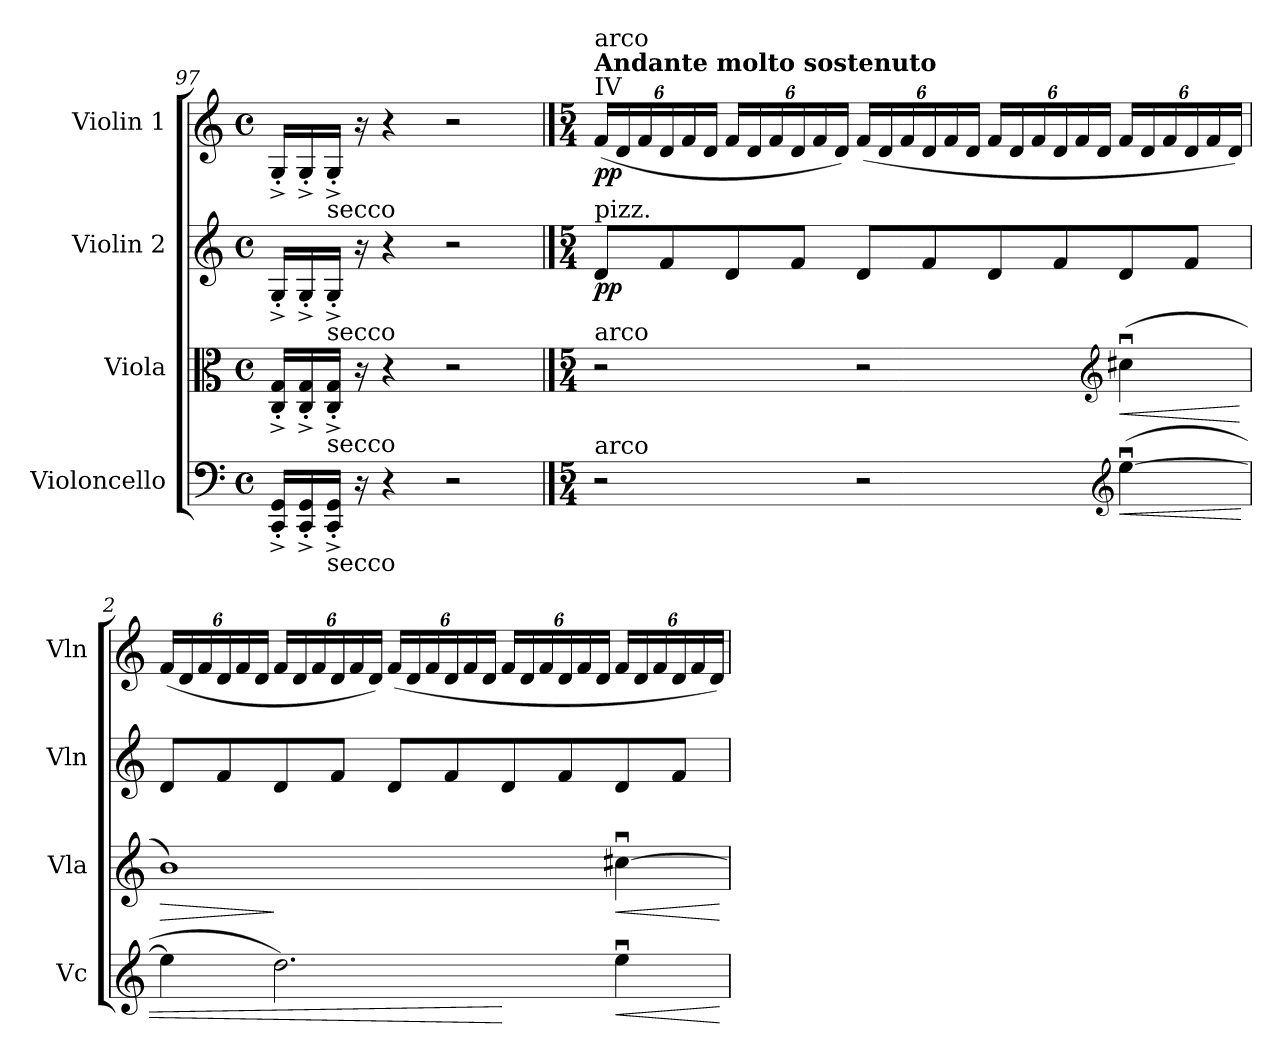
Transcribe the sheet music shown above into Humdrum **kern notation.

**kern	**dynam	**kern	**dynam	**kern	**dynam	**kern	**dynam
*part4	*part4	*part3	*part3	*part2	*part2	*part1	*part1
*staff4	*staff4	*staff3	*staff3	*staff2	*staff2	*staff1	*staff1
*I"Violoncello	*	*I"Viola	*	*I"Violin 2	*	*I"Violin 1	*
*I'Vc	*	*I'Vla	*	*I'Vln	*	*I'Vln	*
*clefF4	*	*clefC3	*	*clefG2	*	*clefG2	*
*k[]	*	*k[]	*	*k[]	*	*k[]	*
*M4/4	*	*M4/4	*	*M4/4	*	*M4/4	*
*met(c)	*	*met(c)	*	*met(c)	*	*met(c)	*
=97	=97	=97	=97	=97	=97	=97	=97
16CC/'^ 16GG/'^LL	.	16C/'^ 16G/'^LL	.	16G'^/LL	.	16G'^/LL	.
16CC/'^ 16GG/'^	.	16C/'^ 16G/'^	.	16G'^/	.	16G'^/	.
!	!	!	!	!	!	!LO:TX:b:t=secco	!
!	!	!	!	!LO:TX:b:t=secco	!	!	!
!	!	!LO:TX:b:t=secco	!	!	!	!	!
!LO:TX:b:t=secco	!	!	!	!	!	!	!
16CC/'^ 16GG/'^JJ	.	16C/'^ 16G/'^JJ	.	16G'^/JJ	.	16G'^/JJ	.
16r	.	16r	.	16r	.	16r	.
4r	.	4r	.	4r	.	4r	.
2r	.	2r	.	2r	.	2r	.
!!LO:PB:g=z
==1	==1	==1	==1	==1	==1	==1	==1
*M5/4	*	*M5/4	*	*M5/4	*	*M5/4	*
*	*	*	*	*	*	*MM60	*
!	!	!	!	!	!	!LO:TX:a:t=IV	!
!	!	!	!	!	!	!LO:TX:a:B:t=Andante molto sostenuto	!
!	!	!	!	!	!	!LO:TX:a:t=arco	!
!	!	!	!	!LO:TX:a:t=pizz.	!	!	!
!	!	!LO:TX:a:t=arco	!	!	!	!	!
!LO:TX:a:t=arco	!	!	!	!	!	!	!
!	!	!	!	!	!LO:DY:b	!	!LO:DY:b
2r	.	2r	.	8d/L	pp	(24f/LL	pp
.	.	.	.	.	.	24d/	.
.	.	.	.	.	.	24f/	.
.	.	.	.	8f/	.	24d/	.
.	.	.	.	.	.	24f/	.
.	.	.	.	.	.	24d/JJ	.
.	.	.	.	8d/	.	24f/LL	.
.	.	.	.	.	.	24d/	.
.	.	.	.	.	.	24f/	.
.	.	.	.	8f/J	.	24d/	.
.	.	.	.	.	.	24f/	.
.	.	.	.	.	.	24d/JJ)	.
2r	.	2r	.	8d/L	.	(24f/LL	.
.	.	.	.	.	.	24d/	.
.	.	.	.	.	.	24f/	.
.	.	.	.	8f/	.	24d/	.
.	.	.	.	.	.	24f/	.
.	.	.	.	.	.	24d/JJ	.
.	.	.	.	8d/	.	24f/LL	.
.	.	.	.	.	.	24d/	.
.	.	.	.	.	.	24f/	.
.	.	.	.	8f/	.	24d/	.
.	.	.	.	.	.	24f/	.
.	.	.	.	.	.	24d/JJ	.
*clefG2	*	*clefG2	*	*	*	*	*
!	!LO:HP:b	!	!LO:HP:b	!	!	!	!
!	!LO:DY:n=1:b	!	!	!	!	!	!
!	!LO:DY:n=2:b	!	!LO:DY:n=1:b	!	!	!	!
!	!	!	!LO:DY:n=2:b	!	!	!	!
([4eeu\	< pp other-dynamics	(4cc#Xu\	< pp other-dynamics	8d/	.	24f/LL	.
.	.	.	.	.	.	24d/	.
.	.	.	.	.	.	24f/	.
.	.	.	.	8f/J	.	24d/	.
.	.	.	.	.	.	24f/	.
.	.	.	.	.	.	24d/JJ)	.
.	.	.	[	.	.	.	.
!!LO:LB:g=z
=2	=2	=2	=2	=2	=2	=2	=2
*^	*	*	*	*	*	*	*
!	!	!	!	!LO:HP:b	!	!	!	!
*	*	*	*^	*	*	*	*	*
4ee\]	4ryy	.	1b)	4ryy	>	8d/L	.	(24f/LL	.
.	.	.	.	.	.	.	.	24d/	.
.	.	.	.	.	.	.	.	24f/	.
.	.	.	.	.	.	8f/	.	24d/	.
.	.	.	.	.	.	.	.	24f/	.
.	.	.	.	.	.	.	.	24d/JJ	.
2.dd\)	4ryy	.	.	4ryy	]	8d/	.	24f/LL	.
.	.	.	.	.	.	.	.	24d/	.
.	.	.	.	.	.	.	.	24f/	.
.	.	.	.	.	.	8f/J	.	24d/	.
.	.	.	.	.	.	.	.	24f/	.
.	.	.	.	.	.	.	.	24d/JJ)	.
.	4ryy	.	.	4ryy	.	8d/L	.	(24f/LL	.
.	.	.	.	.	.	.	.	24d/	.
.	.	.	.	.	.	.	.	24f/	.
.	.	.	.	.	.	8f/	.	24d/	.
.	.	.	.	.	.	.	.	24f/	.
.	.	.	.	.	.	.	.	24d/JJ	.
.	4ryy	[	.	4ryy	.	8d/	.	24f/LL	.
.	.	.	.	.	.	.	.	24d/	.
.	.	.	.	.	.	.	.	24f/	.
.	.	.	.	.	.	8f/	.	24d/	.
.	.	.	.	.	.	.	.	24f/	.
.	.	.	.	.	.	.	.	24d/JJ	.
!	!	!LO:HP:b	!	!	!LO:HP:b	!	!	!	!
4eeu\	4ryy	<	[4cc#Xu\	4ryy	<	8d/	.	24f/LL	.
.	.	.	.	.	.	.	.	24d/	.
.	.	.	.	.	.	.	.	24f/	.
.	.	.	.	.	.	8f/J	.	24d/	.
.	.	.	.	.	.	.	.	24f/	.
.	.	.	.	.	.	.	.	24d/JJ)	.
*v	*v	*	*	*	*	*	*	*	*
*	*	*v	*v	*	*	*	*	*
.	[	.	[	.	.	.	.
=	=	=	=	=	=	=	=
*-	*-	*-	*-	*-	*-	*-	*-
